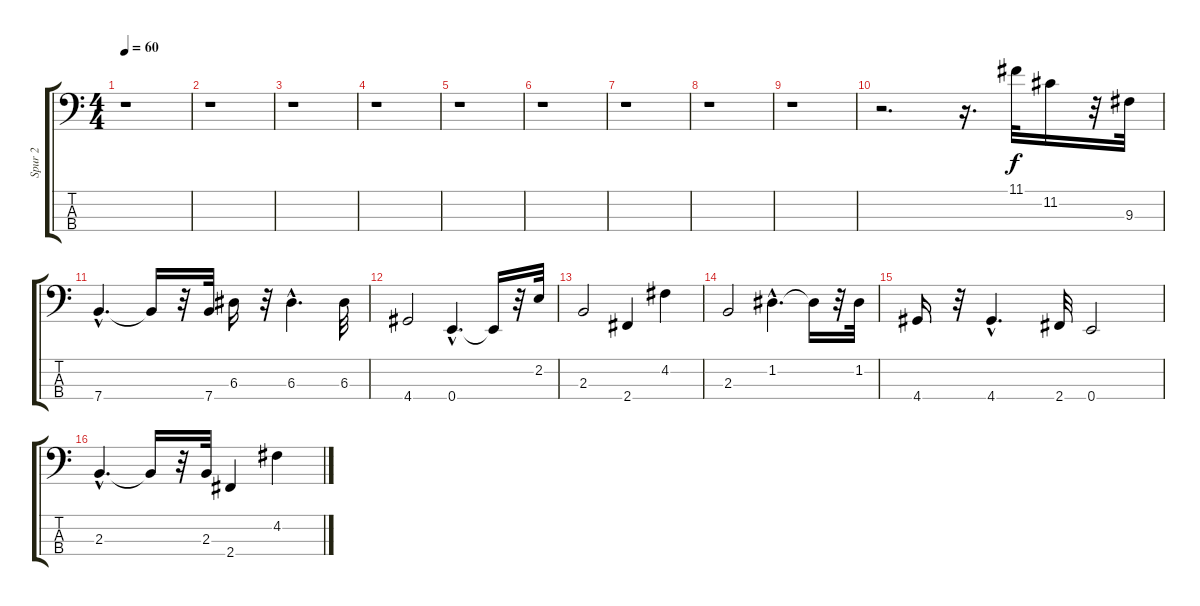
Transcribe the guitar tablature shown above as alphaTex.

\track ("Spur 2" "Spur 2") {instrument fretlessbass}
\staff {score tabs}
\tuning (G2 D2 A1 E1) {hide}
\ts (4 4)
\tempo 60
\clef f4
\ks c
r.1{dy f instrument fretlessbass} |
r.1 |
r.1 |
r.1 |
r.1 |
r.1 |
r.1 |
r.1 |
r.1 |
r.2{d} r.16{d} 11.1.32 11.2.16 r.32 9.3.32 |
7.4{hac}.4{d} 7.4{t}.16 r.32 7.4.32 6.3.16 r.32 6.3{hac}.4{d} 6.3.32 |
4.4.2 0.4{hac}.4{d} 0.4{t}.16 r.32 2.2.32 |
2.3.2 2.4.4 4.2.4 |
2.3.2 1.2{hac}.4{d} 1.2{t}.16 r.32 1.2.32 |
4.4.16 r.32 4.4{hac}.4{d} 2.4.32 0.4.2 |
2.3{hac}.4{d} 2.3{t}.16 r.32 2.3.32 2.4.4 4.2.4
